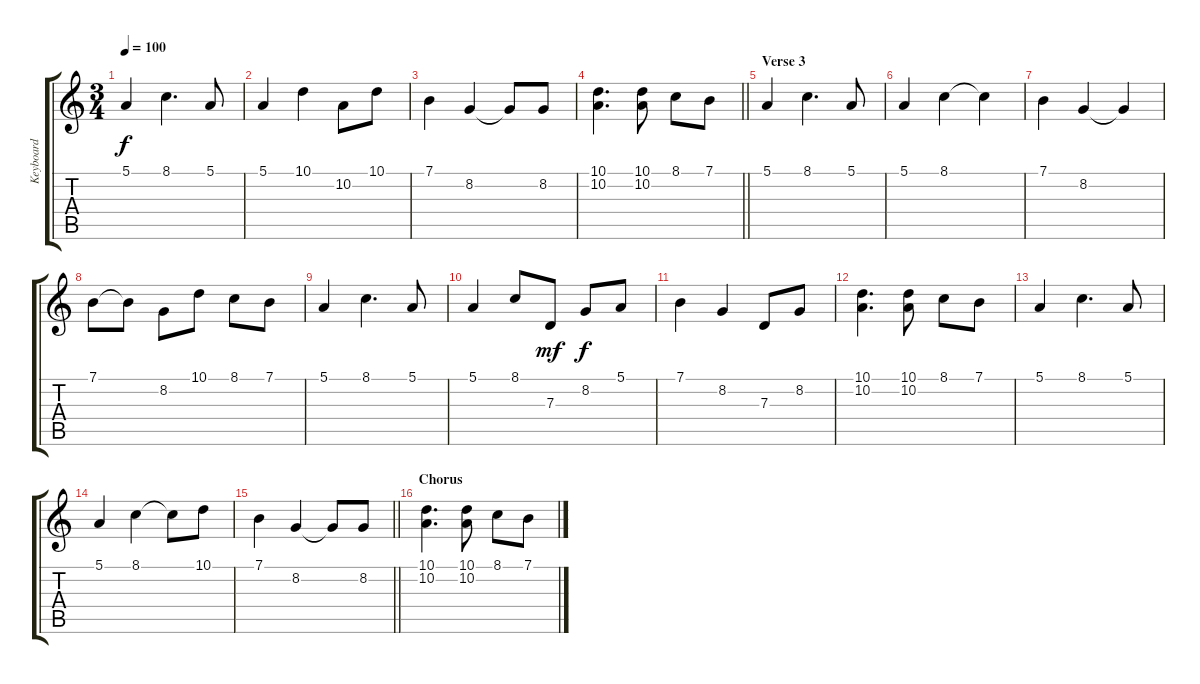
\track ("Keyboard" "Keyboard") {instrument brightacousticpiano}
\staff {score tabs}
\tuning (E4 B3 G3 D3 A2 E2) {hide}
\ts (3 4)
\tempo 100
\clef g2
\ks c
5.1.4{dy f} 8.1.4{d} 5.1.8 |
5.1.4 10.1.4 10.2.8 10.1.8 |
7.1.4 8.2.4 8.2{t}.8 8.2.8 |
\barLineRight lightlight
(10.1 10.2).4{d} (10.1 10.2).8 8.1.8 7.1.8 |
\section ("" "Verse 3")
5.1.4 8.1.4{d} 5.1.8 |
5.1.4 8.1.4 8.1{t}.4 |
7.1.4 8.2.4 8.2{t}.4 |
7.1.8 7.1{t}.8 8.2.8 10.1.8 8.1.8 7.1.8 |
5.1.4 8.1.4{d} 5.1.8 |
5.1.4 8.1.8 7.3.8{dy mf} 8.2.8{dy f} 5.1.8 |
7.1.4 8.2.4 7.3.8 8.2.8 |
(10.1 10.2).4{d} (10.1 10.2).8 8.1.8 7.1.8 |
5.1.4 8.1.4{d} 5.1.8 |
5.1.4 8.1.4 8.1{t}.8 10.1.8 |
\barLineRight lightlight
7.1.4 8.2.4 8.2{t}.8 8.2.8 |
\section ("" "Chorus")
(10.1 10.2).4{d} (10.1 10.2).8 8.1.8 7.1.8
